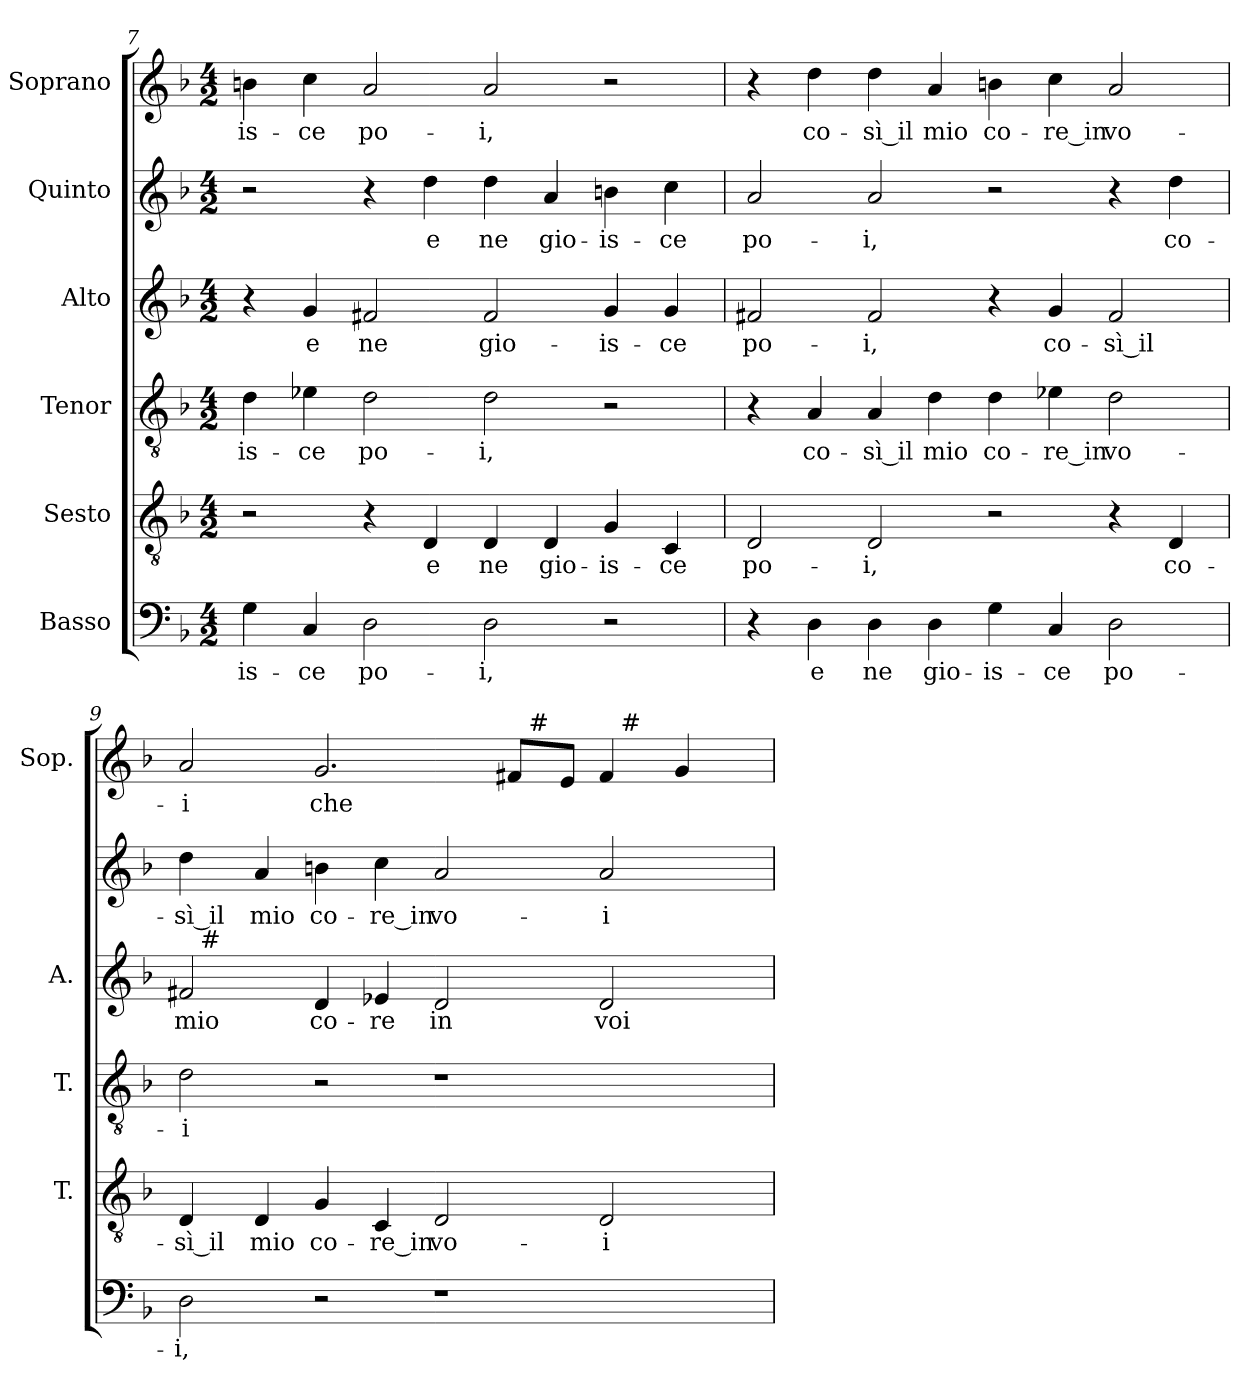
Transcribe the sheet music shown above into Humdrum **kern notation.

**kern	**text	**kern	**text	**kern	**text	**kern	**text	**kern	**text	**kern	**text
*part6	*part6	*part5	*part5	*part4	*part4	*part3	*part3	*part2	*part2	*part1	*part1
*staff6	*staff6	*staff5	*staff5	*staff4	*staff4	*staff3	*staff3	*staff2	*staff2	*staff1	*staff1
*I"Basso	*	*I"Sesto	*	*I"Tenor	*	*I"Alto	*	*I"Quinto	*	*I"Soprano	*
*	*	*I'T.	*	*I'T.	*	*I'A.	*	*	*	*I'Sop.	*
*clefF4	*	*clefGv2	*	*clefGv2	*	*clefG2	*	*clefG2	*	*clefG2	*
*	*	*ITrd7c12	*	*ITrd7c12	*	*	*	*	*	*	*
*k[b-]	*	*k[b-]	*	*k[b-]	*	*k[b-]	*	*k[b-]	*	*k[b-]	*
*F:	*	*F:	*	*F:	*	*F:	*	*F:	*	*F:	*
*M4/2	*	*M4/2	*	*M4/2	*	*M4/2	*	*M4/2	*	*M4/2	*
=7	=7	=7	=7	=7	=7	=7	=7	=7	=7	=7	=7
!	!LO:LY:b:color=#000000	!	!	!	!	!	!	!	!	!	!
!	!	!	!	!	!LO:LY:b:color=#000000	!	!	!	!	!	!
!	!	!	!	!	!	!	!	!	!	!	!LO:LY:b:color=#000000
4Gi\	-is-	2r	.	4Di\	-is-	4r	.	2r	.	4bni\	-is-
!	!LO:LY:b:color=#000000	!	!	!	!	!	!	!	!	!	!
!	!	!	!	!	!LO:LY:b:color=#000000	!	!	!	!	!	!
!	!	!	!	!	!	!	!LO:LY:b:color=#000000	!	!	!	!
!	!	!	!	!	!	!	!	!	!	!	!LO:LY:b:color=#000000
4Ci/	-ce	.	.	4E-Xi\	-ce	4gi/	e	.	.	4cci\	-ce
!	!LO:LY:b:color=#000000	!	!	!	!	!	!	!	!	!	!
!	!	!	!	!	!LO:LY:b:color=#000000	!	!	!	!	!	!
!	!	!	!	!	!	!	!LO:LY:b:color=#000000	!	!	!	!
!	!	!	!	!	!	!	!	!	!	!	!LO:LY:b:color=#000000
2Di\	po-	4r	.	2Di\	po-	2f#Xi/	ne	4r	.	2ai/	po-
!	!	!	!LO:LY:b:color=#000000	!	!	!	!	!	!	!	!
!	!	!	!	!	!	!	!	!	!LO:LY:b:color=#000000	!	!
.	.	4DDi/	e	.	.	.	.	4ddi\	e	.	.
!	!LO:LY:b:color=#000000	!	!	!	!	!	!	!	!	!	!
!	!	!	!LO:LY:b:color=#000000	!	!	!	!	!	!	!	!
!	!	!	!	!	!LO:LY:b:color=#000000	!	!	!	!	!	!
!	!	!	!	!	!	!	!LO:LY:b:color=#000000	!	!	!	!
!	!	!	!	!	!	!	!	!	!LO:LY:b:color=#000000	!	!
!	!	!	!	!	!	!	!	!	!	!	!LO:LY:b:color=#000000
2Di\	-i,	4DDi/	ne	2Di\	-i,	2f#i/	gio-	4ddi\	ne	2ai/	-i,
!	!	!	!LO:LY:b:color=#000000	!	!	!	!	!	!	!	!
!	!	!	!	!	!	!	!	!	!LO:LY:b:color=#000000	!	!
.	.	4DDi/	gio-	.	.	.	.	4ai/	gio-	.	.
!	!	!	!LO:LY:b:color=#000000	!	!	!	!	!	!	!	!
!	!	!	!	!	!	!	!LO:LY:b:color=#000000	!	!	!	!
!	!	!	!	!	!	!	!	!	!LO:LY:b:color=#000000	!	!
2r	.	4GGi/	-is-	2r	.	4gi/	-is-	4bni\	-is-	2r	.
!	!	!	!LO:LY:b:color=#000000	!	!	!	!	!	!	!	!
!	!	!	!	!	!	!	!LO:LY:b:color=#000000	!	!	!	!
!	!	!	!	!	!	!	!	!	!LO:LY:b:color=#000000	!	!
.	.	4CCi/	-ce	.	.	4gi/	-ce	4cci\	-ce	.	.
!!LO:LB:g=z
=8	=8	=8	=8	=8	=8	=8	=8	=8	=8	=8	=8
!	!	!	!LO:LY:b:color=#000000	!	!	!	!	!	!	!	!
!	!	!	!	!	!	!	!LO:LY:b:color=#000000	!	!	!	!
!	!	!	!	!	!	!	!	!	!LO:LY:b:color=#000000	!	!
4r	.	2DDi/	po-	4r	.	2f#Xi/	po-	2ai/	po-	4r	.
!	!LO:LY:b:color=#000000	!	!	!	!	!	!	!	!	!	!
!	!	!	!	!	!LO:LY:b:color=#000000	!	!	!	!	!	!
!	!	!	!	!	!	!	!	!	!	!	!LO:LY:b:color=#000000
4Di\	e	.	.	4AAi/	co-	.	.	.	.	4ddi\	co-
!	!LO:LY:b:color=#000000	!	!	!	!	!	!	!	!	!	!
!	!	!	!LO:LY:b:color=#000000	!	!	!	!	!	!	!	!
!	!	!	!	!	!LO:LY:b:color=#000000	!	!	!	!	!	!
!	!	!	!	!	!	!	!LO:LY:b:color=#000000	!	!	!	!
!	!	!	!	!	!	!	!	!	!LO:LY:b:color=#000000	!	!
!	!	!	!	!	!	!	!	!	!	!	!LO:LY:b:color=#000000
4Di\	ne	2DDi/	-i,	4AAi/	-sì_il	2f#i/	-i,	2ai/	-i,	4ddi\	-sì_il
!	!LO:LY:b:color=#000000	!	!	!	!	!	!	!	!	!	!
!	!	!	!	!	!LO:LY:b:color=#000000	!	!	!	!	!	!
!	!	!	!	!	!	!	!	!	!	!	!LO:LY:b:color=#000000
4Di\	gio-	.	.	4Di\	mio	.	.	.	.	4ai/	mio
!	!LO:LY:b:color=#000000	!	!	!	!	!	!	!	!	!	!
!	!	!	!	!	!LO:LY:b:color=#000000	!	!	!	!	!	!
!	!	!	!	!	!	!	!	!	!	!	!LO:LY:b:color=#000000
4Gi\	-is-	2r	.	4Di\	co-	4r	.	2r	.	4bni\	co-
!	!LO:LY:b:color=#000000	!	!	!	!	!	!	!	!	!	!
!	!	!	!	!	!LO:LY:b:color=#000000	!	!	!	!	!	!
!	!	!	!	!	!	!	!LO:LY:b:color=#000000	!	!	!	!
!	!	!	!	!	!	!	!	!	!	!	!LO:LY:b:color=#000000
4Ci/	-ce	.	.	4E-Xi\	-re_in	4gi/	co-	.	.	4cci\	-re_in
!	!LO:LY:b:color=#000000	!	!	!	!	!	!	!	!	!	!
!	!	!	!	!	!LO:LY:b:color=#000000	!	!	!	!	!	!
!	!	!	!	!	!	!	!LO:LY:b:color=#000000	!	!	!	!
!	!	!	!	!	!	!	!	!	!	!	!LO:LY:b:color=#000000
2Di\	po-	4r	.	2Di\	vo-	2f#i/	-sì_il	4r	.	2ai/	vo-
!	!	!	!LO:LY:b:color=#000000	!	!	!	!	!	!	!	!
!	!	!	!	!	!	!	!	!	!LO:LY:b:color=#000000	!	!
.	.	4DDi/	co-	.	.	.	.	4ddi\	co-	.	.
=9	=9	=9	=9	=9	=9	=9	=9	=9	=9	=9	=9
!	!LO:LY:b:color=#000000	!	!	!	!	!	!	!	!	!	!
!	!	!	!LO:LY:b:color=#000000	!	!	!	!	!	!	!	!
!	!	!	!	!	!LO:LY:b:color=#000000	!	!	!	!	!	!
!	!	!	!	!	!	!	!LO:LY:b:color=#000000	!	!	!	!
!	!	!	!	!	!	!	!	!	!LO:LY:b:color=#000000	!	!
!	!	!	!	!	!	!	!	!	!	!	!LO:LY:b:color=#000000
*	*	*	*	*	*	*^	*	*	*	*^	*
*	*	*	*	*	*	*	*	*	*	*	*	*^	*
2Di\	-i,	4DDi/	-sì_il	2Di\	-i	2f#i/	32ryy	mio	4ddi\	-sì_il	2ai/	1ryy	1ryy	-i
.	.	.	.	.	.	.	256ryy	.	.	.	.	.	.	.
!	!	!	!	!	!	!	!LO:TX:a:t=#	!	!	!	!	!	!	!
.	.	.	.	.	.	.	1ryy	.	.	.	.	.	.	.
!	!	!	!LO:LY:b:color=#000000	!	!	!	!	!	!	!	!	!	!	!
!	!	!	!	!	!	!	!	!	!	!LO:LY:b:color=#000000	!	!	!	!
.	.	4DDi/	mio	.	.	.	.	.	4ai/	mio	.	.	.	.
!	!	!	!LO:LY:b:color=#000000	!	!	!	!	!	!	!	!	!	!	!
!	!	!	!	!	!	!	!	!LO:LY:b:color=#000000	!	!	!	!	!	!
!	!	!	!	!	!	!	!	!	!	!LO:LY:b:color=#000000	!	!	!	!
!	!	!	!	!	!	!	!	!	!	!	!	!	!	!LO:LY:b:color=#000000
2r	.	4GGi/	co-	2r	.	4di/	.	co-	4bni\	co-	2.gi/	.	.	che
!	!	!	!LO:LY:b:color=#000000	!	!	!	!	!	!	!	!	!	!	!
!	!	!	!	!	!	!	!	!LO:LY:b:color=#000000	!	!	!	!	!	!
!	!	!	!	!	!	!	!	!	!	!LO:LY:b:color=#000000	!	!	!	!
.	.	4CCi/	-re_in	.	.	4e-Xi/	.	-re	4cci\	-re_in	.	.	.	.
!	!	!	!LO:LY:b:color=#000000	!	!	!	!	!	!	!	!	!	!	!
!	!	!	!	!	!	!	!	!LO:LY:b:color=#000000	!	!	!	!	!	!
!	!	!	!	!	!	!	!	!	!	!LO:LY:b:color=#000000	!	!	!	!
1r	.	2DDi/	vo-	1r	.	2di/	.	in	2ai/	vo-	.	4ryy	2ryy	.
.	.	.	.	.	.	.	2ryy	.	.	.	.	.	.	.
.	.	.	.	.	.	.	.	.	.	.	8f#i/L	32ryy	.	.
.	.	.	.	.	.	.	.	.	.	.	.	256ryy	.	.
!	!	!	!	!	!	!	!	!	!	!	!	!LO:TX:a:t=#	!	!
.	.	.	.	.	.	.	.	.	.	.	.	2ryy	.	.
.	.	.	.	.	.	.	.	.	.	.	8ei/J	.	.	.
!	!	!	!LO:LY:b:color=#000000	!	!	!	!	!	!	!	!	!	!	!
!	!	!	!	!	!	!	!	!LO:LY:b:color=#000000	!	!	!	!	!	!
!	!	!	!	!	!	!	!	!	!	!LO:LY:b:color=#000000	!	!	!	!
.	.	2DDi/	-i	.	.	2di/	.	voi	2ai/	-i	4f#i/	.	32ryy	.
.	.	.	.	.	.	.	.	.	.	.	.	.	256ryy	.
!	!	!	!	!	!	!	!	!	!	!	!	!	!LO:TX:a:t=#	!
.	.	.	.	.	.	.	4ryy	.	.	.	.	.	4ryy	.
.	.	.	.	.	.	.	.	.	.	.	4gi/	.	.	.
.	.	.	.	.	.	.	8ryy	.	.	.	.	8ryy	8ryy	.
.	.	.	.	.	.	.	16ryy	.	.	.	.	16ryy	16ryy	.
.	.	.	.	.	.	.	64..ryy	.	.	.	.	64..ryy	64..ryy	.
*	*	*	*	*	*	*v	*v	*	*	*	*v	*v	*v	*
=	=	=	=	=	=	=	=	=	=	=	=
*-	*-	*-	*-	*-	*-	*-	*-	*-	*-	*-	*-
